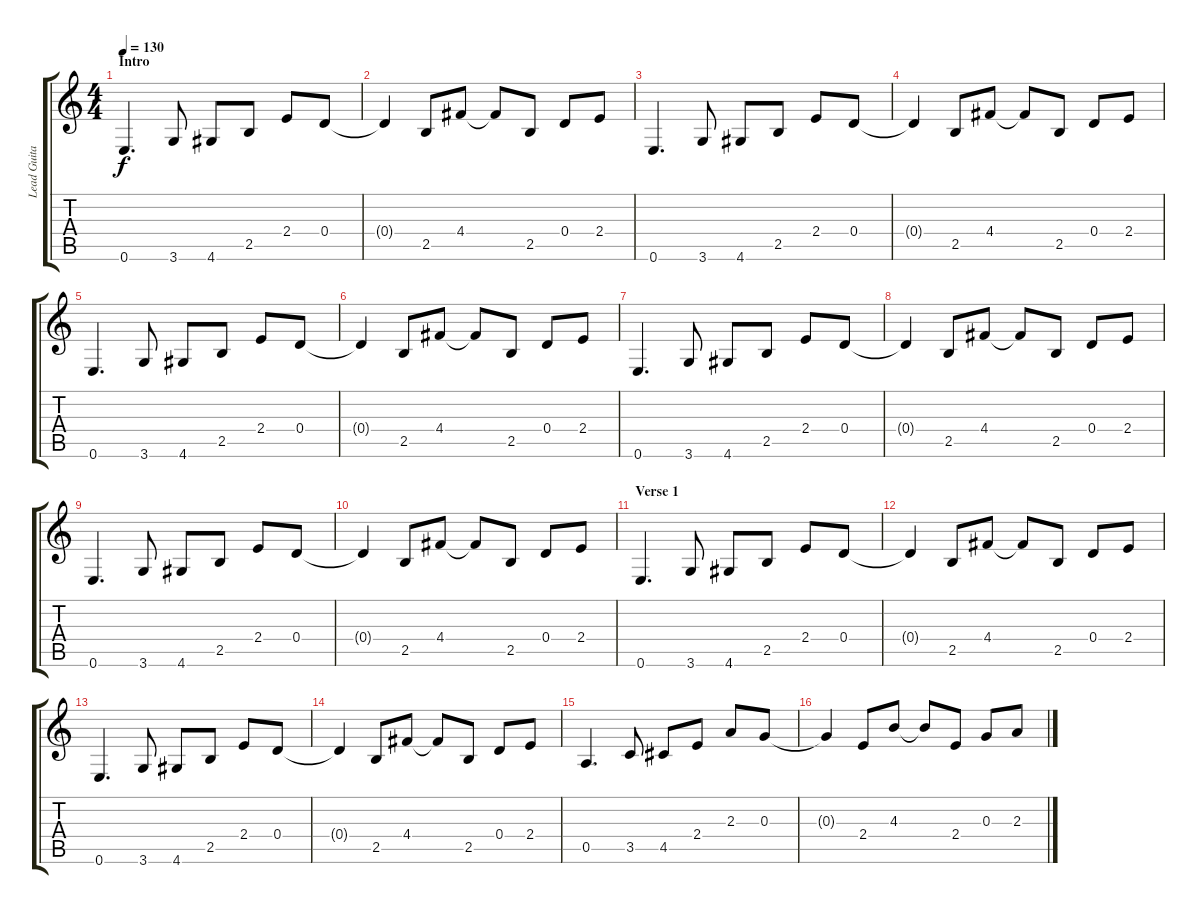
\track ("Lead Guitar" "Lead Guita") {instrument distortionguitar}
\staff {score tabs}
\tuning (E4 B3 G3 D3 A2 E2) {hide}
\ts (4 4)
\section ("" "Intro")
\tempo 130
\clef g2
\ks c
0.6.4{d dy f instrument distortionguitar} 3.6.8 4.6.8 2.5.8 2.4.8 0.4.8 |
0.4{t}.4 2.5.8 4.4.8 4.4{t}.8 2.5.8 0.4.8 2.4.8 |
0.6.4{d} 3.6.8 4.6.8 2.5.8 2.4.8 0.4.8 |
0.4{t}.4 2.5.8 4.4.8 4.4{t}.8 2.5.8 0.4.8 2.4.8 |
0.6.4{d} 3.6.8 4.6.8 2.5.8 2.4.8 0.4.8 |
0.4{t}.4 2.5.8 4.4.8 4.4{t}.8 2.5.8 0.4.8 2.4.8 |
0.6.4{d} 3.6.8 4.6.8 2.5.8 2.4.8 0.4.8 |
0.4{t}.4 2.5.8 4.4.8 4.4{t}.8 2.5.8 0.4.8 2.4.8 |
0.6.4{d} 3.6.8 4.6.8 2.5.8 2.4.8 0.4.8 |
0.4{t}.4 2.5.8 4.4.8 4.4{t}.8 2.5.8 0.4.8 2.4.8 |
\section ("" "Verse 1")
0.6.4{d} 3.6.8 4.6.8 2.5.8 2.4.8 0.4.8 |
0.4{t}.4 2.5.8 4.4.8 4.4{t}.8 2.5.8 0.4.8 2.4.8 |
0.6.4{d} 3.6.8 4.6.8 2.5.8 2.4.8 0.4.8 |
0.4{t}.4 2.5.8 4.4.8 4.4{t}.8 2.5.8 0.4.8 2.4.8 |
0.5.4{d} 3.5.8 4.5.8 2.4.8 2.3.8 0.3.8 |
0.3{t}.4 2.4.8 4.3.8 4.3{t}.8 2.4.8 0.3.8 2.3.8
